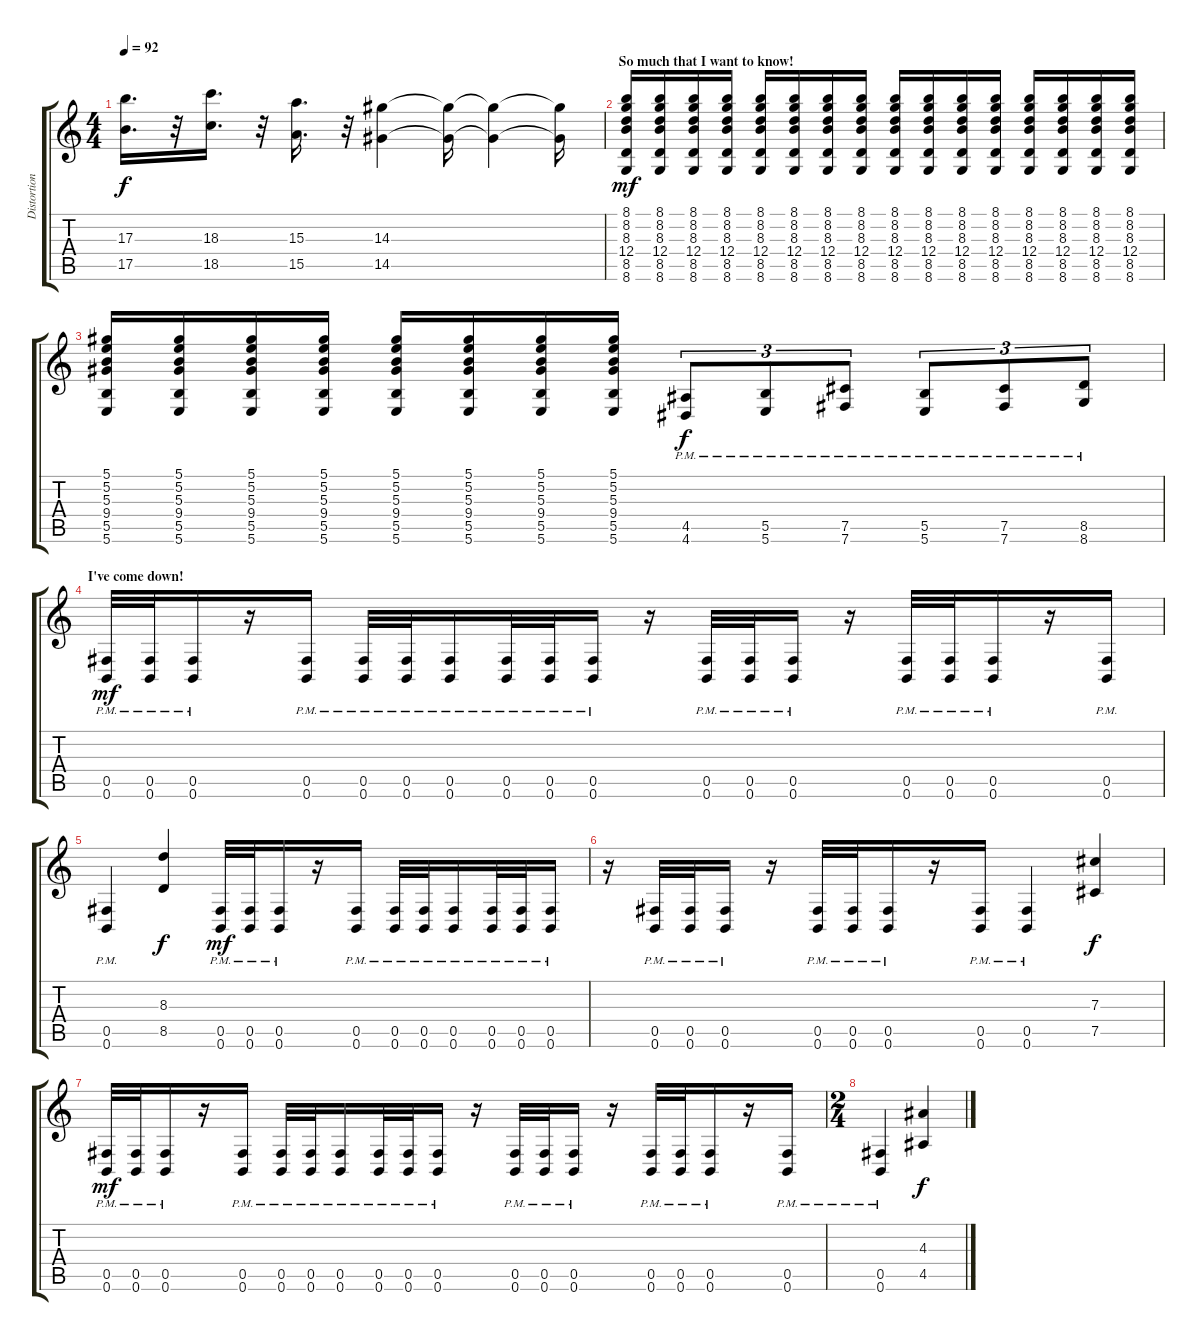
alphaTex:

\track ("Distortion Guitar" "Distortion") {instrument distortionguitar}
\staff {score tabs}
\tuning (Eb4 B3 Gb3 B2 Gb2 B1) {hide}
\ts (4 4)
\tempo 92
\clef g2
\ks c
(17.3 17.5).16{d dy f} r.32 (18.3 18.5).16{d} r.32 (15.3 15.5).16{d} r.32 (14.3 14.5).4 (14.3{t} 14.5{t}).16 (14.3{t} 14.5{t}).4 (14.3{t} 14.5{t}).16 |
\section ("" "So much that I want to know!")
(8.1 8.2 8.3 12.4 8.5 8.6).16{dy mf} (8.1 8.2 8.3 12.4 8.5 8.6).16 (8.1 8.2 8.3 12.4 8.5 8.6).16 (8.1 8.2 8.3 12.4 8.5 8.6).16 (8.1 8.2 8.3 12.4 8.5 8.6).16 (8.1 8.2 8.3 12.4 8.5 8.6).16 (8.1 8.2 8.3 12.4 8.5 8.6).16 (8.1 8.2 8.3 12.4 8.5 8.6).16 (8.1 8.2 8.3 12.4 8.5 8.6).16 (8.1 8.2 8.3 12.4 8.5 8.6).16 (8.1 8.2 8.3 12.4 8.5 8.6).16 (8.1 8.2 8.3 12.4 8.5 8.6).16 (8.1 8.2 8.3 12.4 8.5 8.6).16 (8.1 8.2 8.3 12.4 8.5 8.6).16 (8.1 8.2 8.3 12.4 8.5 8.6).16 (8.1 8.2 8.3 12.4 8.5 8.6).16 |
(5.1 5.2 5.3 9.4 5.5 5.6).16 (5.1 5.2 5.3 9.4 5.5 5.6).16 (5.1 5.2 5.3 9.4 5.5 5.6).16 (5.1 5.2 5.3 9.4 5.5 5.6).16 (5.1 5.2 5.3 9.4 5.5 5.6).16 (5.1 5.2 5.3 9.4 5.5 5.6).16 (5.1 5.2 5.3 9.4 5.5 5.6).16 (5.1 5.2 5.3 9.4 5.5 5.6).16 (4.5{pm} 4.6{pm}).8{tu (3 2) dy f} (5.5{pm} 5.6{pm}).8{tu (3 2)} (7.5{pm} 7.6{pm}).8{tu (3 2)} (5.5{pm} 5.6{pm}).8{tu (3 2)} (7.5{pm} 7.6{pm}).8{tu (3 2)} (8.5{pm} 8.6{pm}).8{tu (3 2)} |
\section ("" "I've come down!")
(0.5{pm} 0.6{pm}).32{dy mf} (0.5{pm} 0.6{pm}).32 (0.5{pm} 0.6{pm}).16 r.16 (0.5{pm} 0.6{pm}).16 (0.5{pm} 0.6{pm}).32 (0.5{pm} 0.6{pm}).32 (0.5{pm} 0.6{pm}).16 (0.5{pm} 0.6{pm}).32 (0.5{pm} 0.6{pm}).32 (0.5{pm} 0.6{pm}).16 r.16 (0.5{pm} 0.6{pm}).32 (0.5{pm} 0.6{pm}).32 (0.5{pm} 0.6{pm}).16 r.16 (0.5{pm} 0.6{pm}).32 (0.5{pm} 0.6{pm}).32 (0.5{pm} 0.6{pm}).16 r.16 (0.5{pm} 0.6{pm}).16 |
(0.5{pm} 0.6{pm}).4 (8.3 8.5).4{dy f} (0.5{pm} 0.6{pm}).32{dy mf} (0.5{pm} 0.6{pm}).32 (0.5{pm} 0.6{pm}).16 r.16 (0.5{pm} 0.6{pm}).16 (0.5{pm} 0.6{pm}).32 (0.5{pm} 0.6{pm}).32 (0.5{pm} 0.6{pm}).16 (0.5{pm} 0.6{pm}).32 (0.5{pm} 0.6{pm}).32 (0.5{pm} 0.6{pm}).16 |
r.16 (0.5{pm} 0.6{pm}).32 (0.5{pm} 0.6{pm}).32 (0.5{pm} 0.6{pm}).16 r.16 (0.5{pm} 0.6{pm}).32 (0.5{pm} 0.6{pm}).32 (0.5{pm} 0.6{pm}).16 r.16 (0.5{pm} 0.6{pm}).16 (0.5{pm} 0.6{pm}).4 (7.3 7.5).4{dy f} |
(0.5{pm} 0.6{pm}).32{dy mf} (0.5{pm} 0.6{pm}).32 (0.5{pm} 0.6{pm}).16 r.16 (0.5{pm} 0.6{pm}).16 (0.5{pm} 0.6{pm}).32 (0.5{pm} 0.6{pm}).32 (0.5{pm} 0.6{pm}).16 (0.5{pm} 0.6{pm}).32 (0.5{pm} 0.6{pm}).32 (0.5{pm} 0.6{pm}).16 r.16 (0.5{pm} 0.6{pm}).32 (0.5{pm} 0.6{pm}).32 (0.5{pm} 0.6{pm}).16 r.16 (0.5{pm} 0.6{pm}).32 (0.5{pm} 0.6{pm}).32 (0.5{pm} 0.6{pm}).16 r.16 (0.5{pm} 0.6{pm}).16 |
\ts (2 4)
(0.5{pm} 0.6{pm}).4 (4.3 4.5).4{dy f}
